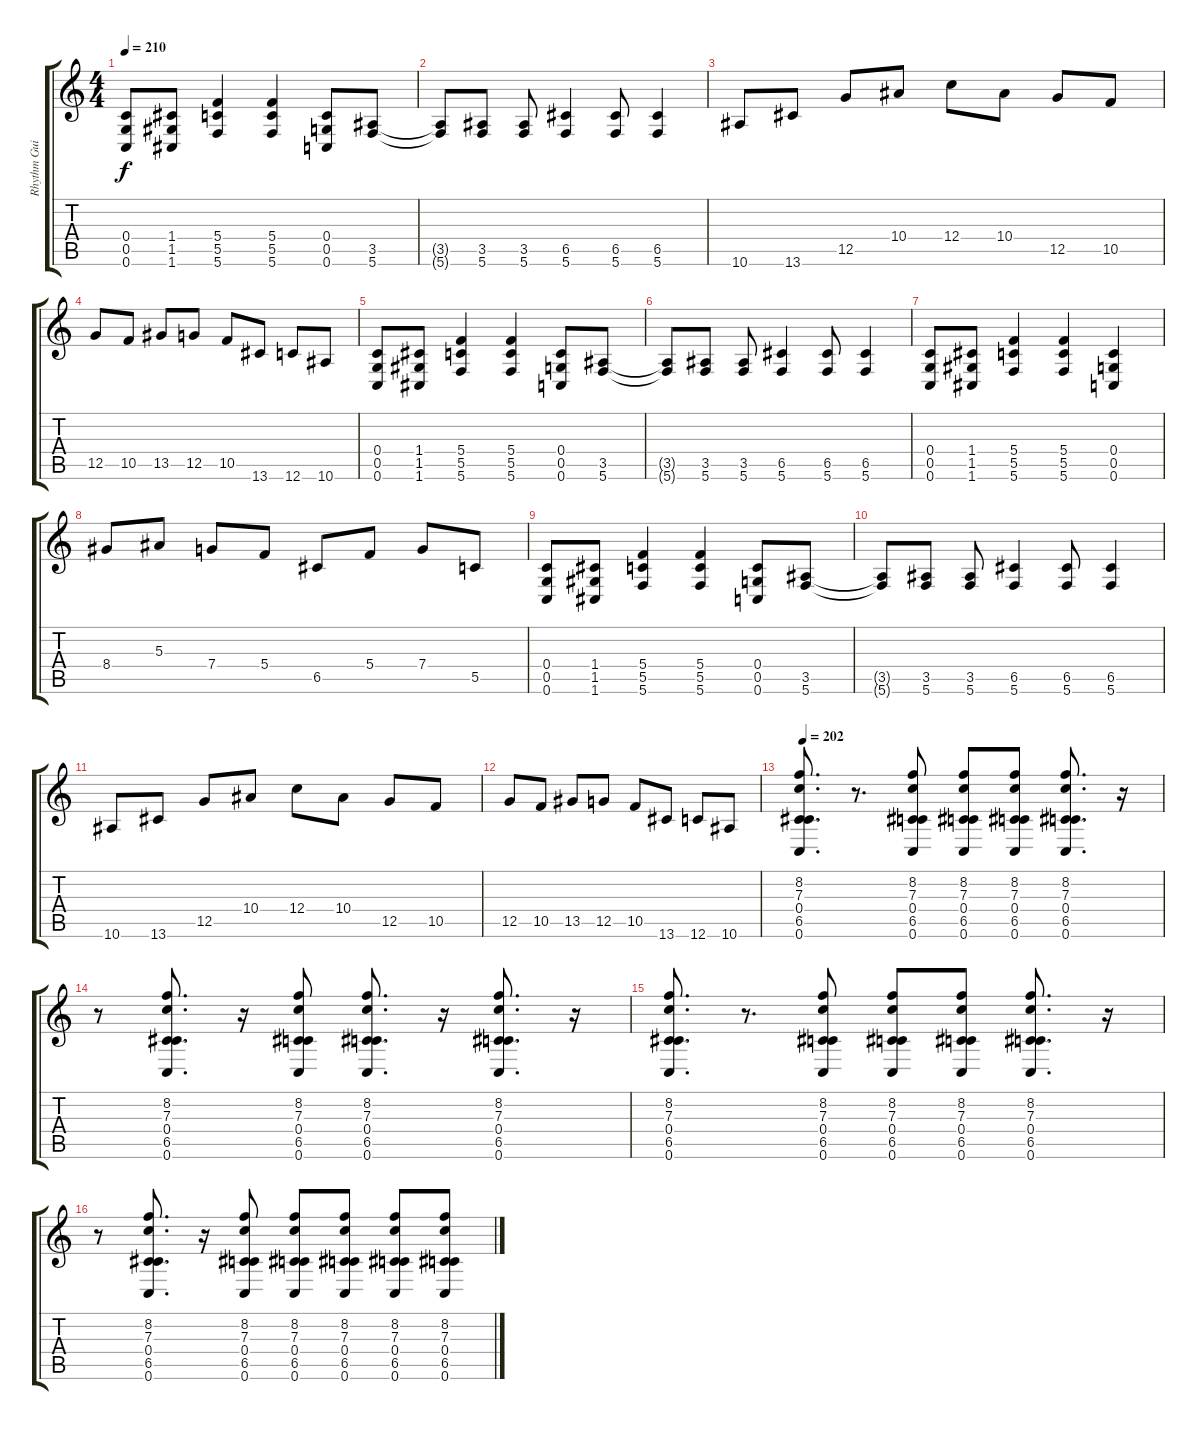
\track ("Rhythm Guitar 1" "Rhythm Gui") {instrument distortionguitar}
\staff {score tabs}
\tuning (D4 A3 F3 C3 G2 C2) {hide}
\ts (4 4)
\tempo 210
\clef g2
\ks c
(0.4 0.5 0.6).8{dy f} (1.4 1.5 1.6).8 (5.4 5.5 5.6).4 (5.4 5.5 5.6).4 (0.4 0.5 0.6).8 (3.5 5.6).8 |
(3.5{t} 5.6{t}).8 (3.5 5.6).8 (3.5 5.6).8 (6.5 5.6).4 (6.5 5.6).8 (6.5 5.6).4 |
10.6.8 13.6.8 12.5.8 10.4.8 12.4.8 10.4.8 12.5.8 10.5.8 |
12.5.8 10.5.8 13.5.8 12.5.8 10.5.8 13.6.8 12.6.8 10.6.8 |
(0.4 0.5 0.6).8 (1.4 1.5 1.6).8 (5.4 5.5 5.6).4 (5.4 5.5 5.6).4 (0.4 0.5 0.6).8 (3.5 5.6).8 |
(3.5{t} 5.6{t}).8 (3.5 5.6).8 (3.5 5.6).8 (6.5 5.6).4 (6.5 5.6).8 (6.5 5.6).4 |
(0.4 0.5 0.6).8 (1.4 1.5 1.6).8 (5.4 5.5 5.6).4 (5.4 5.5 5.6).4 (0.4 0.5 0.6).4 |
8.4.8 5.3.8 7.4.8 5.4.8 6.5.8 5.4.8 7.4.8 5.5.8 |
(0.4 0.5 0.6).8 (1.4 1.5 1.6).8 (5.4 5.5 5.6).4 (5.4 5.5 5.6).4 (0.4 0.5 0.6).8 (3.5 5.6).8 |
(3.5{t} 5.6{t}).8 (3.5 5.6).8 (3.5 5.6).8 (6.5 5.6).4 (6.5 5.6).8 (6.5 5.6).4 |
10.6.8 13.6.8 12.5.8 10.4.8 12.4.8 10.4.8 12.5.8 10.5.8 |
12.5.8 10.5.8 13.5.8 12.5.8 10.5.8 13.6.8 12.6.8 10.6.8 |
\tempo 202
(8.2 7.3 0.4 6.5 0.6).8{d} r.8{d} (8.2 7.3 0.4 6.5 0.6).8 (8.2 7.3 0.4 6.5 0.6).8 (8.2 7.3 0.4 6.5 0.6).8 (8.2 7.3 0.4 6.5 0.6).8{d} r.16 |
r.8 (8.2 7.3 0.4 6.5 0.6).8{d} r.16 (8.2 7.3 0.4 6.5 0.6).8 (8.2 7.3 0.4 6.5 0.6).8{d} r.16 (8.2 7.3 0.4 6.5 0.6).8{d} r.16 |
(8.2 7.3 0.4 6.5 0.6).8{d} r.8{d} (8.2 7.3 0.4 6.5 0.6).8 (8.2 7.3 0.4 6.5 0.6).8 (8.2 7.3 0.4 6.5 0.6).8 (8.2 7.3 0.4 6.5 0.6).8{d} r.16 |
r.8 (8.2 7.3 0.4 6.5 0.6).8{d} r.16 (8.2 7.3 0.4 6.5 0.6).8 (8.2 7.3 0.4 6.5 0.6).8 (8.2 7.3 0.4 6.5 0.6).8 (8.2 7.3 0.4 6.5 0.6).8 (8.2 7.3 0.4 6.5 0.6).8
